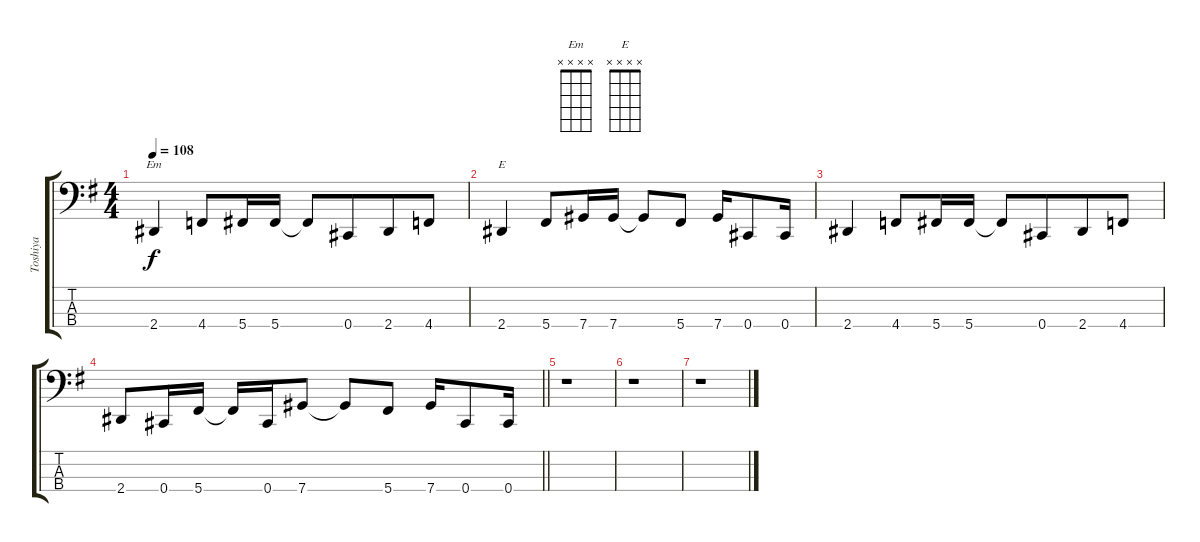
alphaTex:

\track ("Toshiya" "Toshiya") {instrument electricbasspick}
\staff {score tabs}
\tuning (Gb2 Db2 Ab1 Db1) {hide}
\chord ("Em" x x x x)
\chord ("E" x x x x)
\ts (4 4)
\tempo 108
\clef f4
\ks eminor
2.4.4{ch "Em" dy f} 4.4.8 5.4.16 5.4.16 5.4{t}.8 0.4.8{beam merge} 2.4.8 4.4.8 |
2.4.4{ch "E"} 5.4.8 7.4.16 7.4.16 7.4{t}.8 5.4.8 7.4.16 0.4.8 0.4.16 |
2.4.4 4.4.8 5.4.16 5.4.16 5.4{t}.8 0.4.8{beam merge} 2.4.8 4.4.8 |
\barLineRight lightlight
2.4.8 0.4.16 5.4.16 5.4{t}.16 0.4.16 7.4.8 7.4{t}.8 5.4.8 7.4.16 0.4.8 0.4.16 |
r.1 |
r.1 |
r.1
